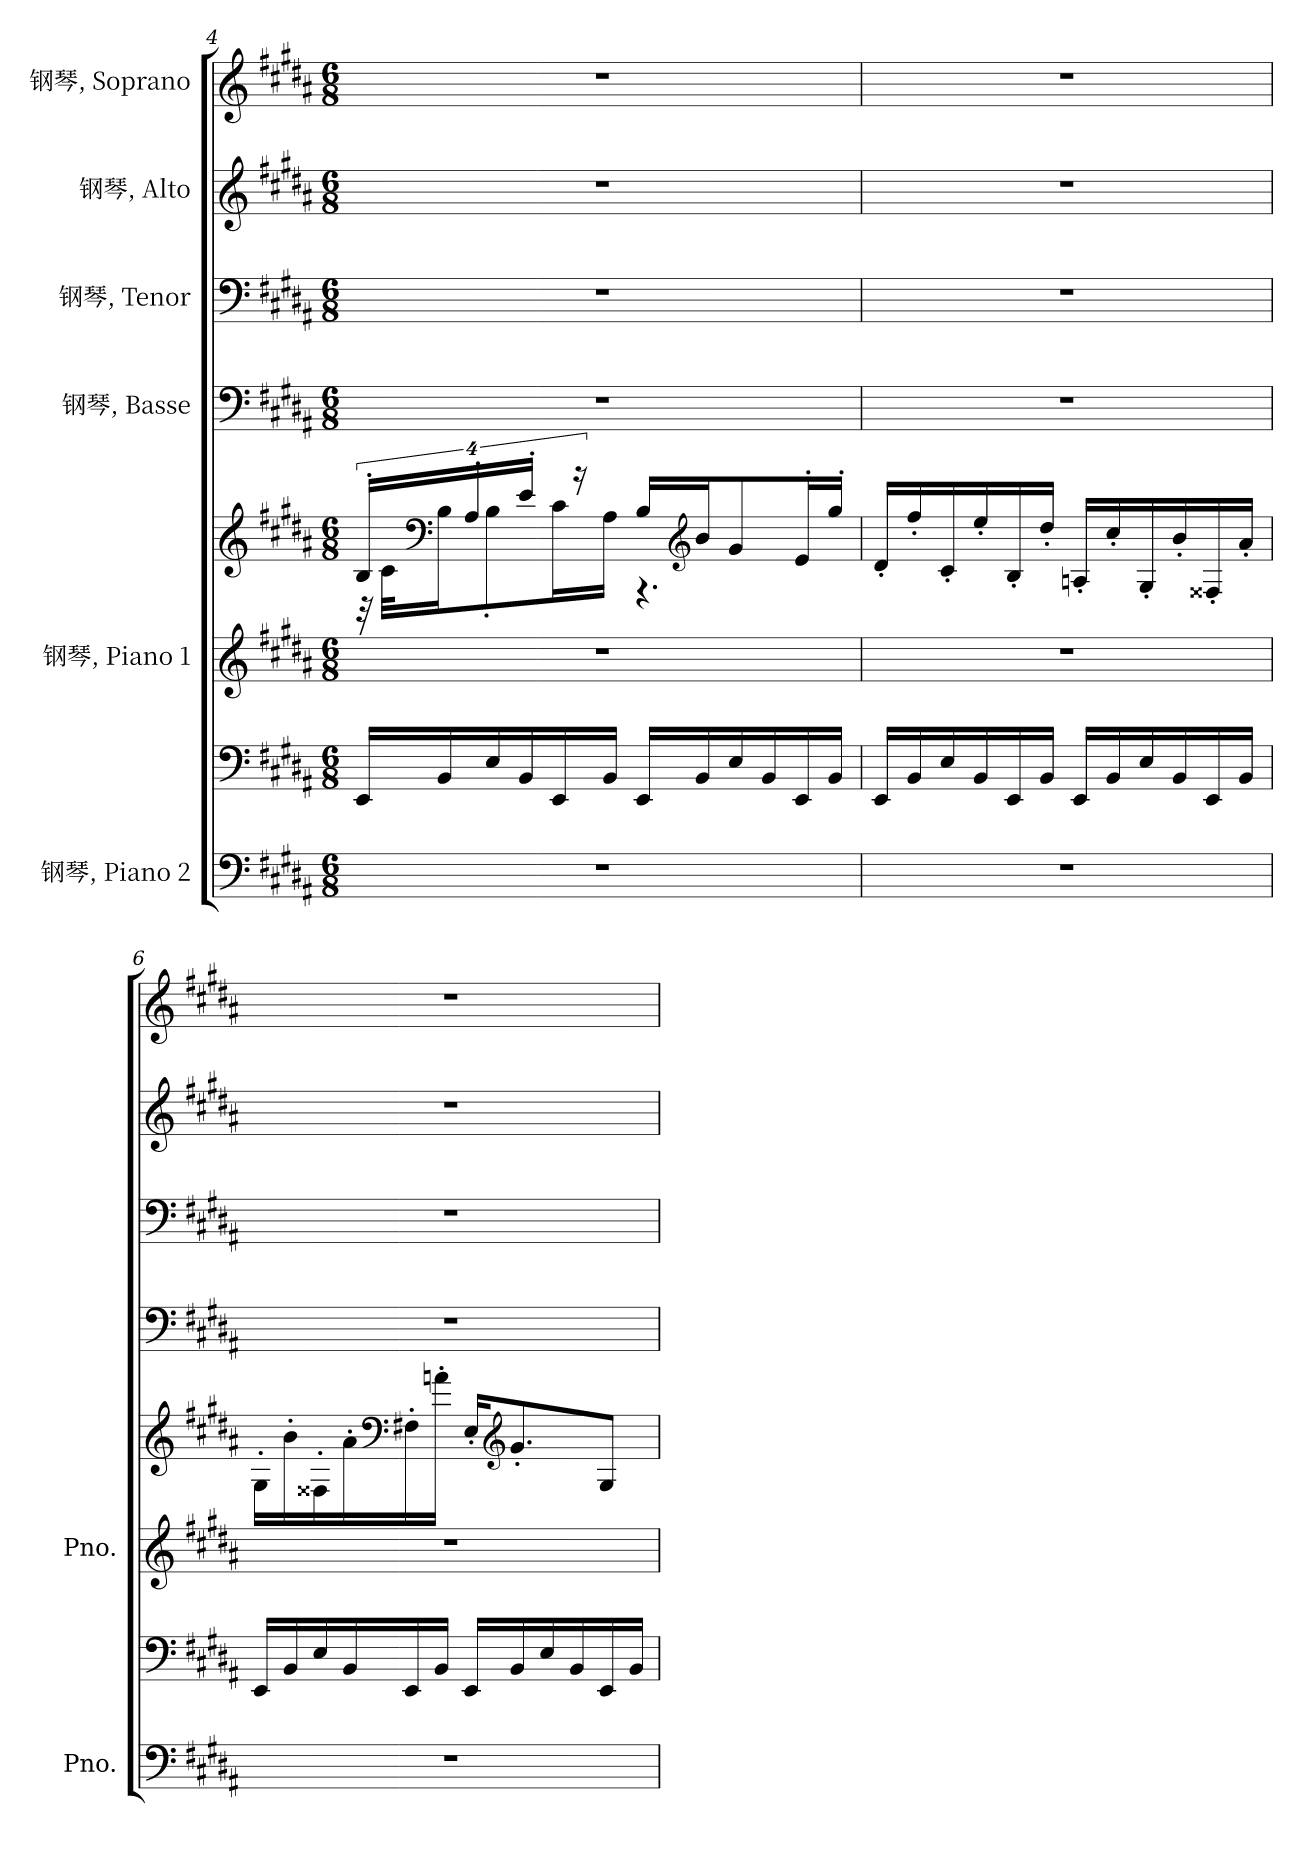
**kern	**kern	**kern	**kern	**kern	**kern	**kern	**kern
*part6	*part6	*part5	*part5	*part4	*part3	*part2	*part1
*staff8	*staff7	*staff6	*staff5	*staff4	*staff3	*staff2	*staff1
*I"钢琴, Piano 2	*	*I"钢琴, Piano 1	*	*I"钢琴, Basse	*I"钢琴, Tenor	*I"钢琴, Alto	*I"钢琴, Soprano
*I'Pno.	*	*I'Pno.	*	*	*	*	*
!!LO:PB:g=z
*clefF4	*clefF4	*clefG2	*clefG2	*clefF4	*clefF4	*clefG2	*clefG2
*k[f#c#g#d#a#]	*k[f#c#g#d#a#]	*k[f#c#g#d#a#]	*k[f#c#g#d#a#]	*k[f#c#g#d#a#]	*k[f#c#g#d#a#]	*k[f#c#g#d#a#]	*k[f#c#g#d#a#]
*M6/8	*M6/8	*M6/8	*M6/8	*M6/8	*M6/8	*M6/8	*M6/8
=4	=4	=4	=4	=4	=4	=4	=4
*	*	*	*^	*	*	*	*
2.r	16EE/LL	2.r	32%3B'/L	32r	2.r	2.r	2.r	2.r
.	.	.	.	32c#\KLL	.	.	.	.
*	*	*	*clefF4	*	*	*	*	*
.	16BB/	.	.	16B\J	.	.	.	.
.	.	.	32%3A#'/	.	.	.	.	.
.	16E/	.	.	8B'\	.	.	.	.
.	16BB/	.	32%3e'/J	.	.	.	.	.
.	16EE/	.	.	16c#\L	.	.	.	.
.	.	.	32%3r	.	.	.	.	.
.	16BB/JJ	.	.	16A#\JJ	.	.	.	.
.	16EE/LL	.	16B/LL	4.r	.	.	.	.
*	*	*	*clefG2	*	*	*	*	*
.	16BB/	.	16b/J	.	.	.	.	.
.	16E/	.	8g#/	.	.	.	.	.
.	16BB/	.	.	.	.	.	.	.
.	16EE/	.	16e'/L	.	.	.	.	.
.	16BB/JJ	.	16gg#'/JJ	.	.	.	.	.
*	*	*	*v	*v	*	*	*	*
=5	=5	=5	=5	=5	=5	=5	=5
2.r	16EE/LL	2.r	16d#'/LL	2.r	2.r	2.r	2.r
.	16BB/	.	16ff#'/	.	.	.	.
.	16E/	.	16c#'/	.	.	.	.
.	16BB/	.	16ee'/	.	.	.	.
.	16EE/	.	16B'/	.	.	.	.
.	16BB/JJ	.	16dd#'/JJ	.	.	.	.
.	16EE/LL	.	16An'/LL	.	.	.	.
.	16BB/	.	16cc#'/	.	.	.	.
.	16E/	.	16G#'/	.	.	.	.
.	16BB/	.	16b'/	.	.	.	.
.	16EE/	.	16F##X'/	.	.	.	.
.	16BB/JJ	.	16a#'/JJ	.	.	.	.
!!LO:PB:g=z
=6	=6	=6	=6	=6	=6	=6	=6
2.r	16EE/LL	2.r	16G#'\LL	2.r	2.r	2.r	2.r
.	16BB/	.	16b'\	.	.	.	.
.	16E/	.	16F##X'\	.	.	.	.
.	16BB/	.	16a#'\	.	.	.	.
*	*	*	*clefF4	*	*	*	*
.	16EE/	.	16F#X'\	.	.	.	.
.	16BB/JJ	.	16an'\JJ	.	.	.	.
.	16EE/LL	.	16E'/KL	.	.	.	.
*	*	*	*clefG2	*	*	*	*
.	16BB/	.	8.g#'/	.	.	.	.
.	16E/	.	.	.	.	.	.
.	16BB/	.	.	.	.	.	.
.	16EE/	.	8G#/J	.	.	.	.
.	16BB/JJ	.	.	.	.	.	.
=	=	=	=	=	=	=	=
*-	*-	*-	*-	*-	*-	*-	*-
